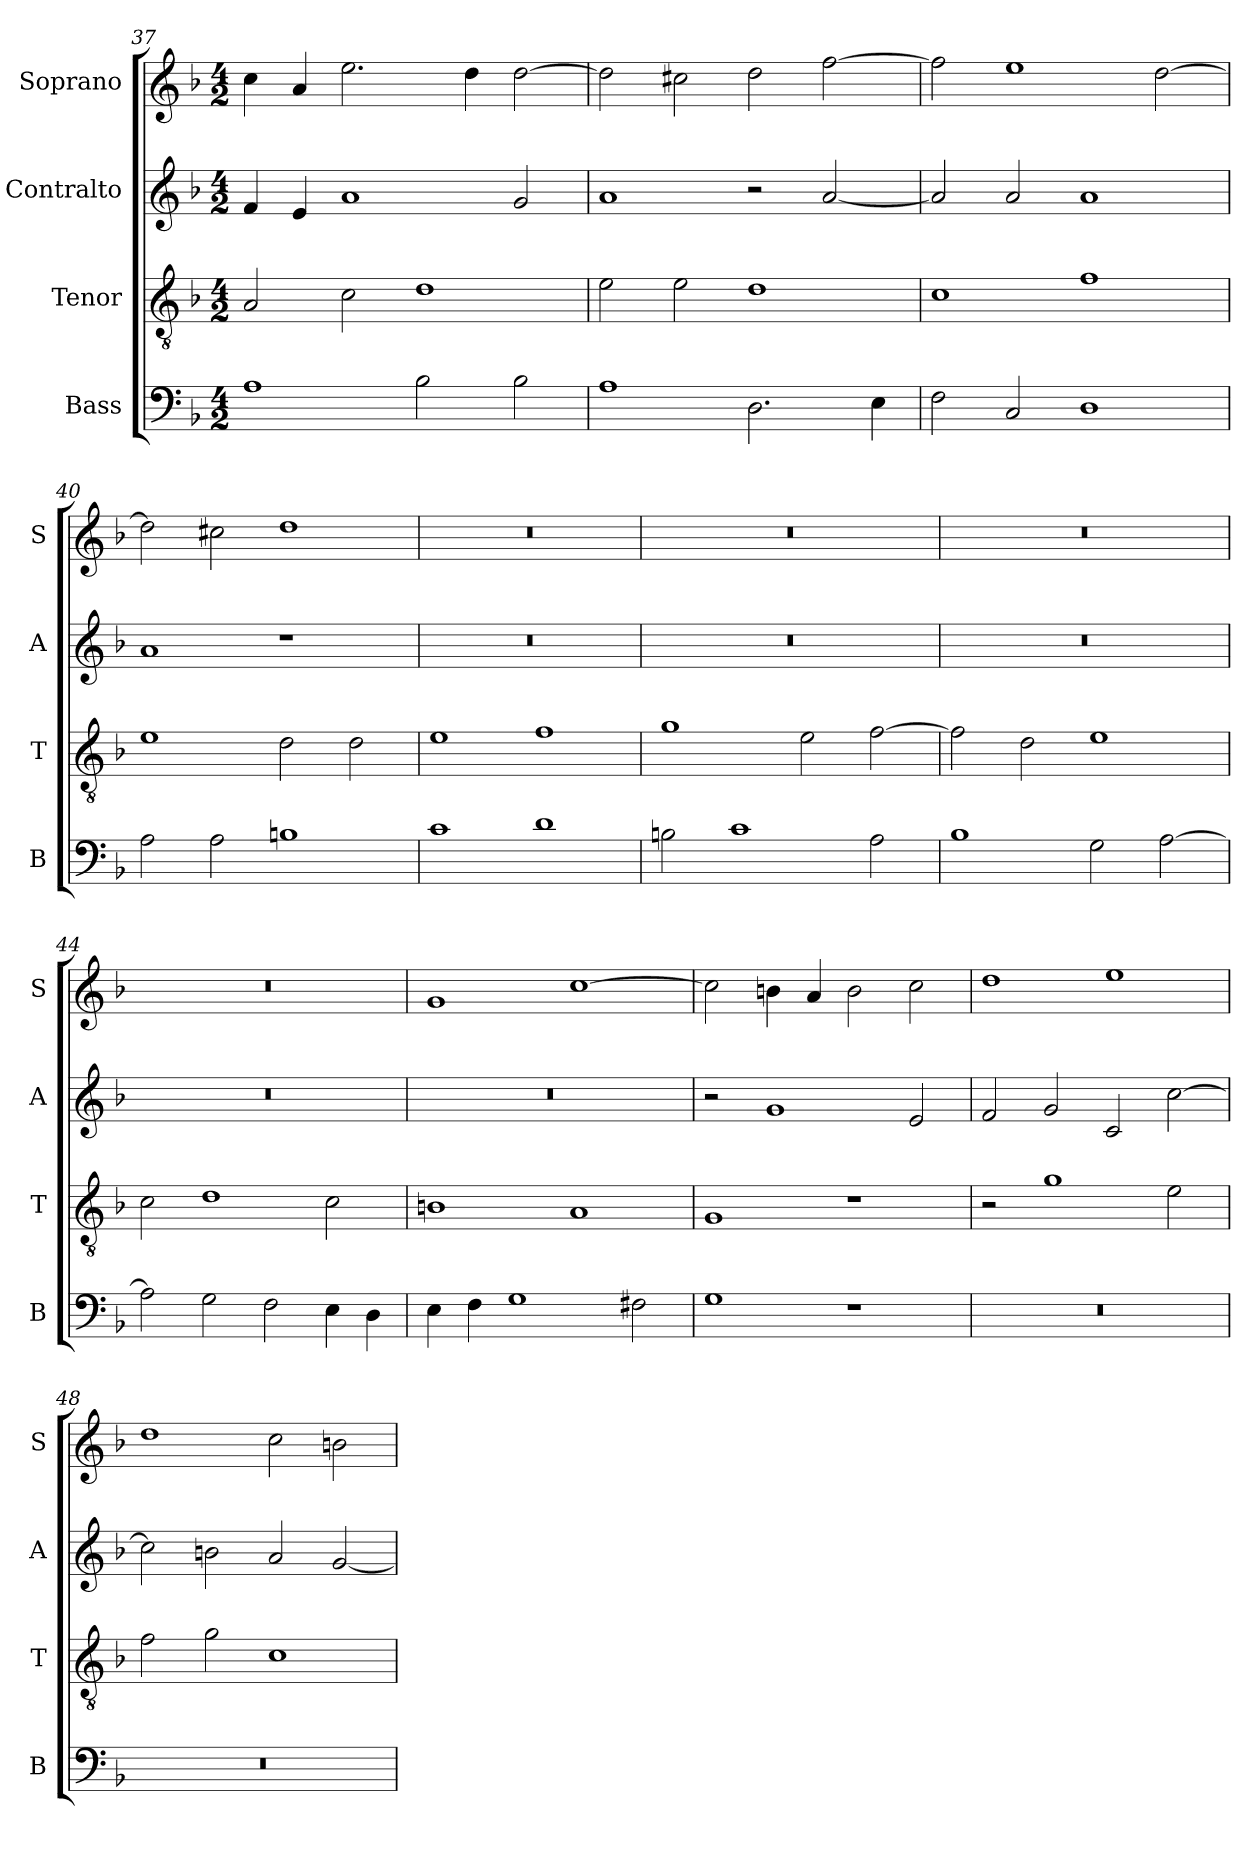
**kern	**kern	**kern	**kern
*part4	*part3	*part2	*part1
*staff4	*staff3	*staff2	*staff1
*I"Bass	*I"Tenor	*I"Contralto	*I"Soprano
*I'B	*I'T	*I'A	*I'S
*clefF4	*clefGv2	*clefG2	*clefG2
*k[b-]	*k[b-]	*k[b-]	*k[b-]
*M4/2	*M4/2	*M4/2	*M4/2
=37	=37	=37	=37
1A	2A	4f	4cc
.	.	4e	4a
.	2c	1a	2.ee
2B-	1d	.	.
.	.	.	4dd
2B-	.	2g	[2dd
=38	=38	=38	=38
1A	2e	1a	2dd]
.	2e	.	2cc#X
2.D	1d	2r	2dd
.	.	[2a	[2ff
4E	.	.	.
=39	=39	=39	=39
2F	1c	2a]	2ff]
2C	.	2a	1ee
1D	1f	1a	.
.	.	.	[2dd
=40	=40	=40	=40
2A	1e	1a	2dd]
2A	.	.	2cc#X
1Bn	2d	1r	1dd
.	2d	.	.
=41	=41	=41	=41
1c	1e	0r	0r
1d	1f	.	.
=42	=42	=42	=42
2Bn	1g	0r	0r
1c	.	.	.
.	2e	.	.
2A	[2f	.	.
=43	=43	=43	=43
1B-	2f]	0r	0r
.	2d	.	.
2G	1e	.	.
[2A	.	.	.
=44	=44	=44	=44
2A]	2c	0r	0r
2G	1d	.	.
2F	.	.	.
4E	2c	.	.
4D	.	.	.
=45	=45	=45	=45
4E	1Bn	0r	1g
4F	.	.	.
1G	.	.	.
.	1A	.	[1cc
2F#X	.	.	.
=46	=46	=46	=46
1G	1G	2r	2cc]
.	.	1g	4bn
.	.	.	4a
1r	1r	.	2b
.	.	2e	2cc
=47	=47	=47	=47
0r	2r	2f	1dd
.	1g	2g	.
.	.	2c	1ee
.	2e	[2cc	.
=48	=48	=48	=48
0r	2f	2cc]	1dd
.	2g	2bn	.
.	1c	2a	2cc
.	.	[2g	2bn
=	=	=	=
*-	*-	*-	*-
